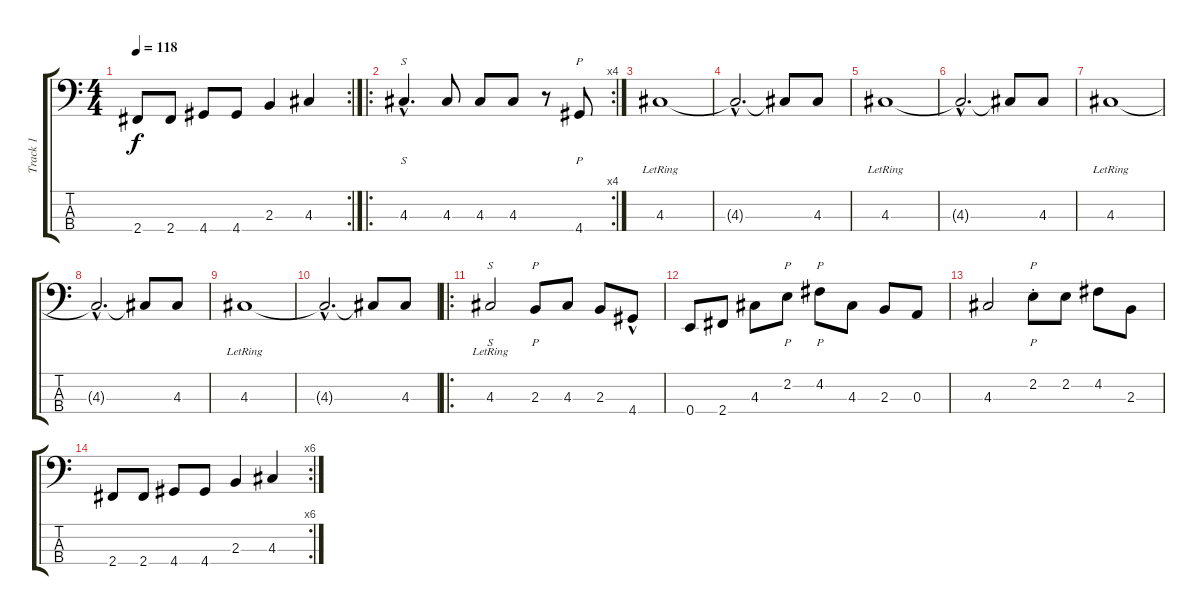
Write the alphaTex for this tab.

\track ("Track 1" "Track 1") {instrument slapbass2}
\staff {score tabs}
\tuning (G2 D2 A1 E1) {hide}
\rc 2
\ts (4 4)
\tempo 118
\clef f4
\ks c
2.4.8{dy f} 2.4.8 4.4.8 4.4.8 2.3.4 4.3.4 |
\ro
\rc 4
4.3{hac}.4{s d} 4.3.8 4.3.8 4.3.8 r.8 4.4.8{p} |
4.3{lr}.1 |
4.3{hac t}.2{d} 4.3{t}.8 4.3.8 |
4.3{lr}.1 |
4.3{hac t}.2{d} 4.3{t}.8 4.3.8 |
4.3{lr}.1 |
4.3{hac t}.2{d} 4.3{t}.8 4.3.8 |
4.3{lr}.1 |
4.3{hac t}.2{d} 4.3{t}.8 4.3.8 |
\ro
4.3{lr}.2{s} 2.3.8{p} 4.3.8 2.3.8 4.4{hac}.8 |
0.4.8 2.4.8 4.3.8 2.2.8{p} 4.2.8{p} 4.3.8 2.3.8 0.3.8 |
4.3.2 2.2{st}.8{p} 2.2.8 4.2.8 2.3.8 |
\rc 6
2.4.8 2.4.8 4.4.8 4.4.8 2.3.4 4.3.4
